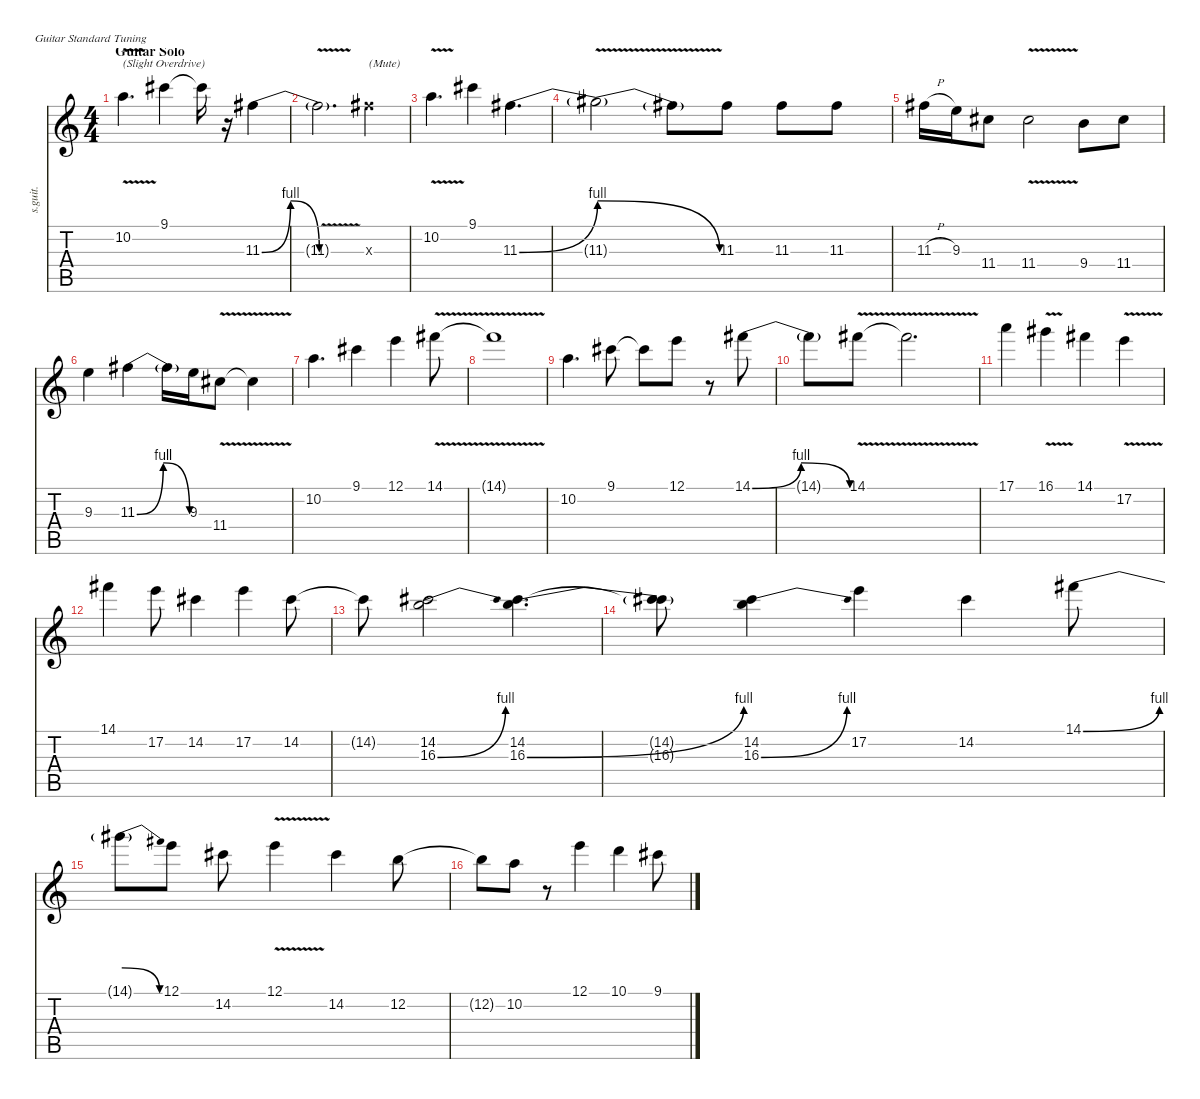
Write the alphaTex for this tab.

\defaultSystemsLayout 4
\hideDynamics
\bracketExtendMode nobrackets
\track ("J. Frusciante (Solo)" "s.guit.") {instrument overdrivenguitar}
\staff {score tabs}
\tuning (E4 B3 G3 D3 A2 E2)
\ts (4 4)
\section ("" "Guitar Solo")
\tempo (96 hide)
\clef g2
\ks c
10.2{v}.4{d txt "(Slight Overdrive)" lyrics (0 "") lyrics (1 "") lyrics (2 "") lyrics (3 "") lyrics (4 "") dy f} 9.1{acc #}.4{lyrics (0 "") lyrics (1 "") lyrics (2 "") lyrics (3 "") lyrics (4 "")} 9.1{t acc #}.16{lyrics (0 "") lyrics (1 "") lyrics (2 "") lyrics (3 "") lyrics (4 "")} r.16 11.3{be (bendrelease 0 0 30 4 30 4 60 0) acc #}.4{lyrics (0 "") lyrics (1 "") lyrics (2 "") lyrics (3 "") lyrics (4 "")} |
11.3{v t acc #}.2{d lyrics (0 "") lyrics (1 "") lyrics (2 "") lyrics (3 "") lyrics (4 "")} 11.3{x acc #}.4{txt "(Mute)" lyrics (0 "") lyrics (1 "") lyrics (2 "") lyrics (3 "") lyrics (4 "")} |
10.2{v}.4{d lyrics (0 "") lyrics (1 "") lyrics (2 "") lyrics (3 "") lyrics (4 "")} 9.1{acc #}.4{lyrics (0 "") lyrics (1 "") lyrics (2 "") lyrics (3 "") lyrics (4 "")} 11.3{be (bend 0 0 15 4) acc #}.4{d lyrics (0 "") lyrics (1 "") lyrics (2 "") lyrics (3 "") lyrics (4 "")} |
11.3{be (release 0 4 30 0) v t}.2{lyrics (0 "") lyrics (1 "") lyrics (2 "") lyrics (3 "") lyrics (4 "")} 11.3{t acc #}.8{lyrics (0 "") lyrics (1 "") lyrics (2 "") lyrics (3 "") lyrics (4 "")} 11.3{acc #}.8{lyrics (0 "") lyrics (1 "") lyrics (2 "") lyrics (3 "") lyrics (4 "") dy ppp} 11.3{acc #}.8{lyrics (0 "") lyrics (1 "") lyrics (2 "") lyrics (3 "") lyrics (4 "") dy p} 11.3{acc #}.8{lyrics (0 "") lyrics (1 "") lyrics (2 "") lyrics (3 "") lyrics (4 "") dy mp} |
11.3{h acc #}.16{lyrics (0 "") lyrics (1 "") lyrics (2 "") lyrics (3 "") lyrics (4 "") dy f} 9.3.16{lyrics (0 "") lyrics (1 "") lyrics (2 "") lyrics (3 "") lyrics (4 "")} 11.4{acc #}.8{lyrics (0 "") lyrics (1 "") lyrics (2 "") lyrics (3 "") lyrics (4 "")} 11.4{v acc #}.2{lyrics (0 "") lyrics (1 "") lyrics (2 "") lyrics (3 "") lyrics (4 "")} 9.4.8{lyrics (0 "") lyrics (1 "") lyrics (2 "") lyrics (3 "") lyrics (4 "")} 11.4{acc #}.8{lyrics (0 "") lyrics (1 "") lyrics (2 "") lyrics (3 "") lyrics (4 "")} |
9.3.4{lyrics (0 "") lyrics (1 "") lyrics (2 "") lyrics (3 "") lyrics (4 "")} 11.3{be (bendrelease 0 0 30 4 30 4 60 0) acc #}.4{lyrics (0 "") lyrics (1 "") lyrics (2 "") lyrics (3 "") lyrics (4 "")} 11.3{t acc #}.16{lyrics (0 "") lyrics (1 "") lyrics (2 "") lyrics (3 "") lyrics (4 "") dy p} 9.3.16{lyrics (0 "") lyrics (1 "") lyrics (2 "") lyrics (3 "") lyrics (4 "") dy f} 11.4{v acc #}.8{lyrics (0 "") lyrics (1 "") lyrics (2 "") lyrics (3 "") lyrics (4 "")} 11.4{t acc #}.4{lyrics (0 "") lyrics (1 "") lyrics (2 "") lyrics (3 "") lyrics (4 "") dy p} |
10.2.4{d lyrics (0 "") lyrics (1 "") lyrics (2 "") lyrics (3 "") lyrics (4 "") dy f} 9.1{acc #}.4{lyrics (0 "") lyrics (1 "") lyrics (2 "") lyrics (3 "") lyrics (4 "")} 12.1.4{lyrics (0 "") lyrics (1 "") lyrics (2 "") lyrics (3 "") lyrics (4 "")} 14.1{v acc #}.8{lyrics (0 "") lyrics (1 "") lyrics (2 "") lyrics (3 "") lyrics (4 "")} |
14.1{t acc #}.1{lyrics (0 "") lyrics (1 "") lyrics (2 "") lyrics (3 "") lyrics (4 "")} |
10.2.4{d lyrics (0 "") lyrics (1 "") lyrics (2 "") lyrics (3 "") lyrics (4 "")} 9.1{acc #}.8{lyrics (0 "") lyrics (1 "") lyrics (2 "") lyrics (3 "") lyrics (4 "")} 9.1{t acc #}.8{lyrics (0 "") lyrics (1 "") lyrics (2 "") lyrics (3 "") lyrics (4 "")} 12.1.8{lyrics (0 "") lyrics (1 "") lyrics (2 "") lyrics (3 "") lyrics (4 "")} r.8 14.1{be (bendrelease 0 0 30 4 30 4 60 0) acc #}.8{lyrics (0 "") lyrics (1 "") lyrics (2 "") lyrics (3 "") lyrics (4 "")} |
14.1{t acc #}.8{lyrics (0 "") lyrics (1 "") lyrics (2 "") lyrics (3 "") lyrics (4 "")} 14.1{v acc #}.8{lyrics (0 "") lyrics (1 "") lyrics (2 "") lyrics (3 "") lyrics (4 "")} 14.1{t acc #}.2{d lyrics (0 "") lyrics (1 "") lyrics (2 "") lyrics (3 "") lyrics (4 "")} |
17.1.4{lyrics (0 "") lyrics (1 "") lyrics (2 "") lyrics (3 "") lyrics (4 "")} 16.1{v acc #}.4{lyrics (0 "") lyrics (1 "") lyrics (2 "") lyrics (3 "") lyrics (4 "")} 14.1{acc #}.4{lyrics (0 "") lyrics (1 "") lyrics (2 "") lyrics (3 "") lyrics (4 "")} 17.2{v}.4{lyrics (0 "") lyrics (1 "") lyrics (2 "") lyrics (3 "") lyrics (4 "")} |
14.1{acc #}.4{lyrics (0 "") lyrics (1 "") lyrics (2 "") lyrics (3 "") lyrics (4 "")} 17.2.8{lyrics (0 "") lyrics (1 "") lyrics (2 "") lyrics (3 "") lyrics (4 "")} 14.2{acc #}.4{lyrics (0 "") lyrics (1 "") lyrics (2 "") lyrics (3 "") lyrics (4 "")} 17.2.4{lyrics (0 "") lyrics (1 "") lyrics (2 "") lyrics (3 "") lyrics (4 "")} 14.2{acc #}.8{lyrics (0 "") lyrics (1 "") lyrics (2 "") lyrics (3 "") lyrics (4 "")} |
14.2{t acc #}.8{lyrics (0 "") lyrics (1 "") lyrics (2 "") lyrics (3 "") lyrics (4 "")} (14.2{acc #} 16.3{be (bend 0 0 15 4)}).2{lyrics (0 "") lyrics (1 "") lyrics (2 "") lyrics (3 "") lyrics (4 "")} (14.2{acc #} 16.3{be (bend 0 0 15 4)}).4{d lyrics (0 "") lyrics (1 "") lyrics (2 "") lyrics (3 "") lyrics (4 "")} |
(14.2{t acc #} 16.3{t}).8{lyrics (0 "") lyrics (1 "") lyrics (2 "") lyrics (3 "") lyrics (4 "")} (14.2{acc #} 16.3{be (bend 0 0 15 4)}).4{lyrics (0 "") lyrics (1 "") lyrics (2 "") lyrics (3 "") lyrics (4 "")} 17.2.4{lyrics (0 "") lyrics (1 "") lyrics (2 "") lyrics (3 "") lyrics (4 "")} 14.2{acc #}.4{lyrics (0 "") lyrics (1 "") lyrics (2 "") lyrics (3 "") lyrics (4 "")} 14.1{be (bend 0 0 15 4) acc #}.8{lyrics (0 "") lyrics (1 "") lyrics (2 "") lyrics (3 "") lyrics (4 "")} |
14.1{be (release 0 4 30 0) t}.8{lyrics (0 "") lyrics (1 "") lyrics (2 "") lyrics (3 "") lyrics (4 "")} 12.1.8{lyrics (0 "") lyrics (1 "") lyrics (2 "") lyrics (3 "") lyrics (4 "")} 14.2{acc #}.8{lyrics (0 "") lyrics (1 "") lyrics (2 "") lyrics (3 "") lyrics (4 "")} 12.1{v}.4{lyrics (0 "") lyrics (1 "") lyrics (2 "") lyrics (3 "") lyrics (4 "")} 14.2{acc #}.4{lyrics (0 "") lyrics (1 "") lyrics (2 "") lyrics (3 "") lyrics (4 "")} 12.2.8{lyrics (0 "") lyrics (1 "") lyrics (2 "") lyrics (3 "") lyrics (4 "")} |
12.2{t}.8{lyrics (0 "") lyrics (1 "") lyrics (2 "") lyrics (3 "") lyrics (4 "")} 10.2.8{lyrics (0 "") lyrics (1 "") lyrics (2 "") lyrics (3 "") lyrics (4 "")} r.8 12.1.4{lyrics (0 "") lyrics (1 "") lyrics (2 "") lyrics (3 "") lyrics (4 "")} 10.1.4{lyrics (0 "") lyrics (1 "") lyrics (2 "") lyrics (3 "") lyrics (4 "")} 9.1{acc #}.8{lyrics (0 "") lyrics (1 "") lyrics (2 "") lyrics (3 "") lyrics (4 "")}
